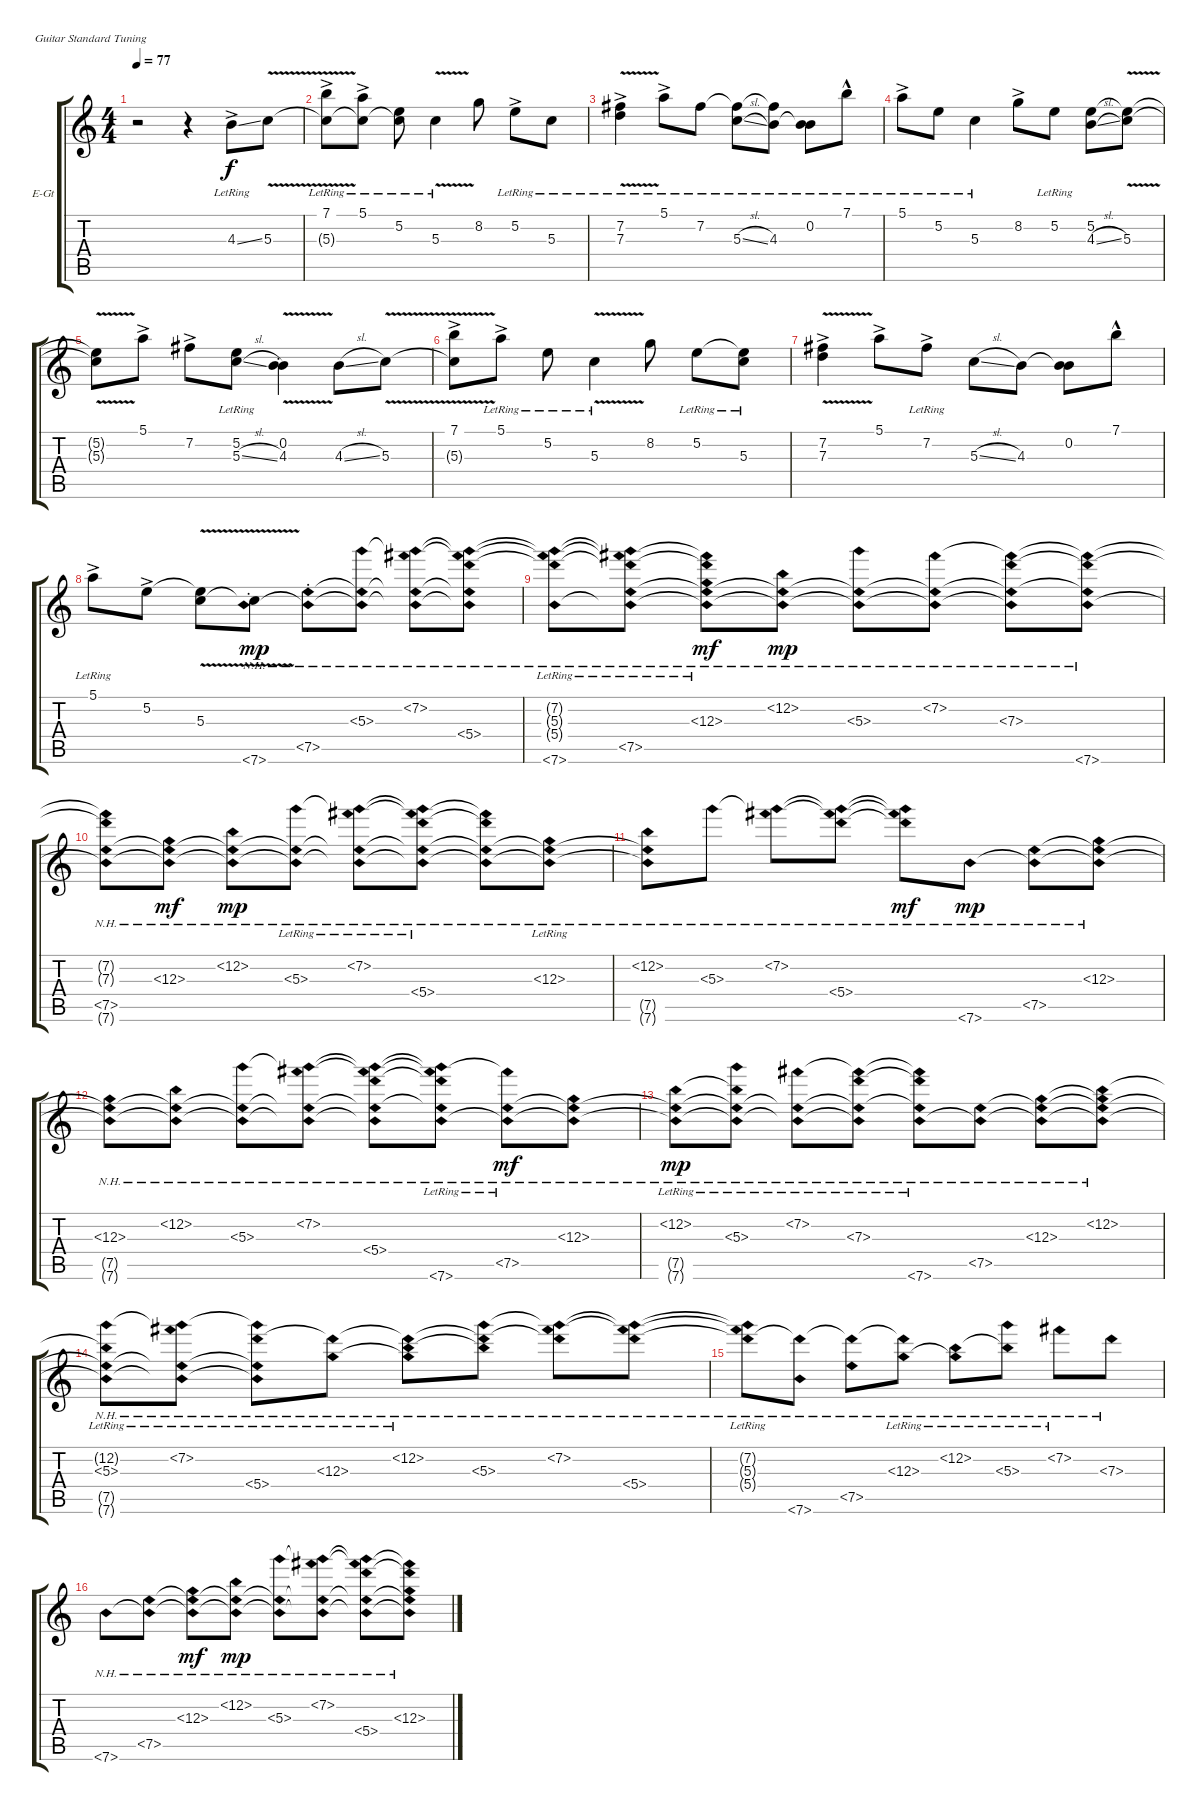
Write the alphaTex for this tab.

\bracketExtendMode groupsimilarinstruments
\firstSystemTrackNameOrientation horizontal
\otherSystemsTrackNameOrientation horizontal
\track ("Лидер гт. Юрий Каспарян" "E-Gt") {instrument electricguitarclean}
\staff {score tabs}
\tuning (E4 B3 G3 D3 A2 E2)
\ts (4 4)
\tempo 77
\clef g2
\ks c
r.2{dy f instrument electricguitarclean} r.4 4.3{ss ac lr}.8 5.3{v}.8 |
(7.1{ac lr} 5.3{lr t}).8 (5.1{ac lr} 5.3{lr t}).8 (5.2{lr} 5.3{lr t}).8 5.3{v lr}.4 8.2.8 5.2{ac lr}.8 5.3{lr}.8 |
(7.2{v ac lr} 7.3).4 5.1{ac lr}.8 7.2{lr}.8 (5.3{sl lr} 7.2{lr t}).8 (4.3{lr} 7.2{lr t}).8 (4.3{lr t} 0.2{lr}).8 7.1{hac lr}.8 |
5.1{ac lr}.8 5.2{lr}.8 5.3{lr}.4 8.2{ac}.8 5.2{lr}.8 (4.3{sl} 5.2).8 (5.3{v} 5.2{t}).8 |
(5.3{v t} 5.2{t}).8 5.1{ac}.8 7.2{ac}.8 (5.3{sl lr} 5.2).8 (4.3{v st} 0.2).4 4.3{sl}.8 5.3{v}.8 |
(7.1{ac} 5.3{v t}).8 5.1{ac lr}.8 5.2{lr}.8 5.3{v lr}.4 8.2.8 5.2{lr}.8 (5.3 5.2{lr t}).8 |
(7.2{v ac} 7.3{v}).4 5.1{ac}.8 7.2{ac lr}.8 5.3{sl}.8 4.3.8 (0.2 4.3{t}).8 7.1{hac}.8 |
5.1{ac lr}.8 5.2{ac}.8 (5.3{v} 5.2{t}).8 (7.6{nh st} 5.3{v t}).8{dy mp} (7.5{nh st} 7.6{nh t}).8 (5.3{nh} 7.5{nh t} 7.6{nh t}).8 (7.2{nh} 5.3{nh t} 7.5{nh t} 7.6{nh t}).8 (5.4{nh} 5.3{nh t} 7.2{nh t} 7.5{nh t} 7.6{nh t}).8 |
(5.4{nh lr t} 5.3{nh lr t} 7.2{nh lr t} 7.6{nh}).8 (7.2{nh lr t} 7.6{nh t} 5.4{nh lr t} 5.3{nh lr t} 7.5{nh}).8 (7.5{nh t} 7.6{nh t} 5.4{nh lr t} 12.3{nh lr} 7.2{nh lr t}).8{dy mf} (7.5{nh t} 7.6{nh t} 12.2{nh}).8{dy mp} (7.5{nh t} 7.6{nh t} 5.3{nh}).8 (7.5{nh t} 7.6{nh t} 7.2{nh}).8 (7.5{nh t} 7.6{nh t} 7.3{nh} 7.2{nh t}).8 (7.5{nh t} 7.6{nh} 7.2{nh t} 7.3{nh t}).8 |
(7.6{nh t} 7.5{nh} 7.2{nh t} 7.3{nh t}).8 (7.5{nh t} 7.6{nh t} 12.3{nh}).8{dy mf} (7.6{nh t} 7.5{nh t} 12.2{nh}).8{dy mp} (5.3{nh lr} 7.6{nh t} 7.5{nh t}).8 (7.6{nh t} 7.5{nh t} 7.2{nh lr} 5.3{nh lr t}).8 (7.6{nh t} 7.5{nh t} 5.4{nh} 5.3{nh lr t} 7.2{nh lr t}).8 (5.4{nh t} 7.2{nh t} 7.5{nh t} 7.6{nh t}).8 (12.3{nh lr} 7.5{nh t} 7.6{nh t}).8 |
(12.2{nh} 7.6{nh t} 7.5{nh t}).8 5.3{nh}.8 (7.2{nh} 5.3{nh t}).8 (5.4{nh} 5.3{nh t} 7.2{nh t}).8 (5.4{nh t} 5.3{nh t} 7.2{nh t}).8{dy mf} 7.6{nh}.8{dy mp} (7.6{nh t} 7.5{nh}).8 (12.3{nh} 7.6{nh t} 7.5{nh t}).8 |
(12.3{nh} 7.5{nh t} 7.6{nh t}).8 (7.6{nh t} 7.5{nh t} 12.2{nh}).8 (7.6{nh t} 7.5{nh t} 5.3{nh}).8 (7.6{nh t} 7.5{nh t} 7.2{nh} 5.3{nh t}).8 (7.6{nh t} 7.5{nh t} 5.4{nh} 7.2{nh t} 5.3{nh t}).8 (7.6{nh} 7.5{nh t} 7.2{nh lr t} 5.3{nh t} 5.4{nh t}).8 (7.2{nh lr t} 7.5{nh} 7.6{nh t}).8{dy mf} (12.3{nh} 7.6{nh t} 7.5{nh t}).8 |
(12.2{nh lr} 7.6{nh t} 7.5{nh t}).8{dy mp} (12.2{nh lr t} 5.3{nh} 7.6{nh t} 7.5{nh t}).8 (7.2{nh lr} 7.6{nh t} 7.5{nh t}).8 (7.3{nh} 7.6{nh t} 7.5{nh t} 7.2{nh lr t}).8 (7.5{nh t} 7.3{nh t} 7.2{nh lr t} 7.6{nh}).8 (7.5{nh} 7.6{nh t}).8 (12.3{nh} 7.6{nh t} 7.5{nh t}).8 (12.3{nh t} 12.2{nh} 7.6{nh t} 7.5{nh t}).8 |
(5.3{nh lr} 12.2{nh t} 7.6{nh t} 7.5{nh t}).8 (7.2{nh lr} 5.3{nh lr t} 7.6{nh t} 7.5{nh t}).8 (5.4{nh} 5.3{nh lr t} 7.5{nh t} 7.6{nh t}).8 (12.3{nh lr} 5.4{nh t}).8 (12.3{nh lr t} 5.4{nh t} 12.2{nh}).8 (5.4{nh t} 5.3{nh} 12.2{nh t}).8 (5.4{nh t} 7.2{nh} 5.3{nh t}).8 (5.4{nh} 5.3{nh t} 7.2{nh t}).8 |
(5.3{nh lr t} 5.4{nh t} 7.2{nh t}).8 (5.4{nh t} 7.6{nh}).8 (5.4{nh t} 7.5{nh}).8 (12.3{nh lr} 5.4{nh t}).8 (12.2{nh lr} 12.3{nh lr t}).8 (5.3{nh lr} 12.2{nh lr t}).8 7.2{nh lr}.8 7.3{nh}.8 |
7.6{nh}.8 (7.5{nh} 7.6{nh t}).8 (12.3{nh} 7.5{nh t} 7.6{nh t}).8{dy mf} (12.2{nh} 7.5{nh t} 7.6{nh t}).8{dy mp} (5.3{nh} 7.5{nh t} 7.6{nh t}).8 (7.2{nh} 5.3{nh t} 7.5{nh t} 7.6{nh t}).8 (5.4{nh} 7.2{nh t} 5.3{nh t} 7.5{nh t} 7.6{nh t}).8 (7.2{nh t} 12.3{nh} 5.4{nh t} 7.5{nh t} 7.6{nh t}).8
